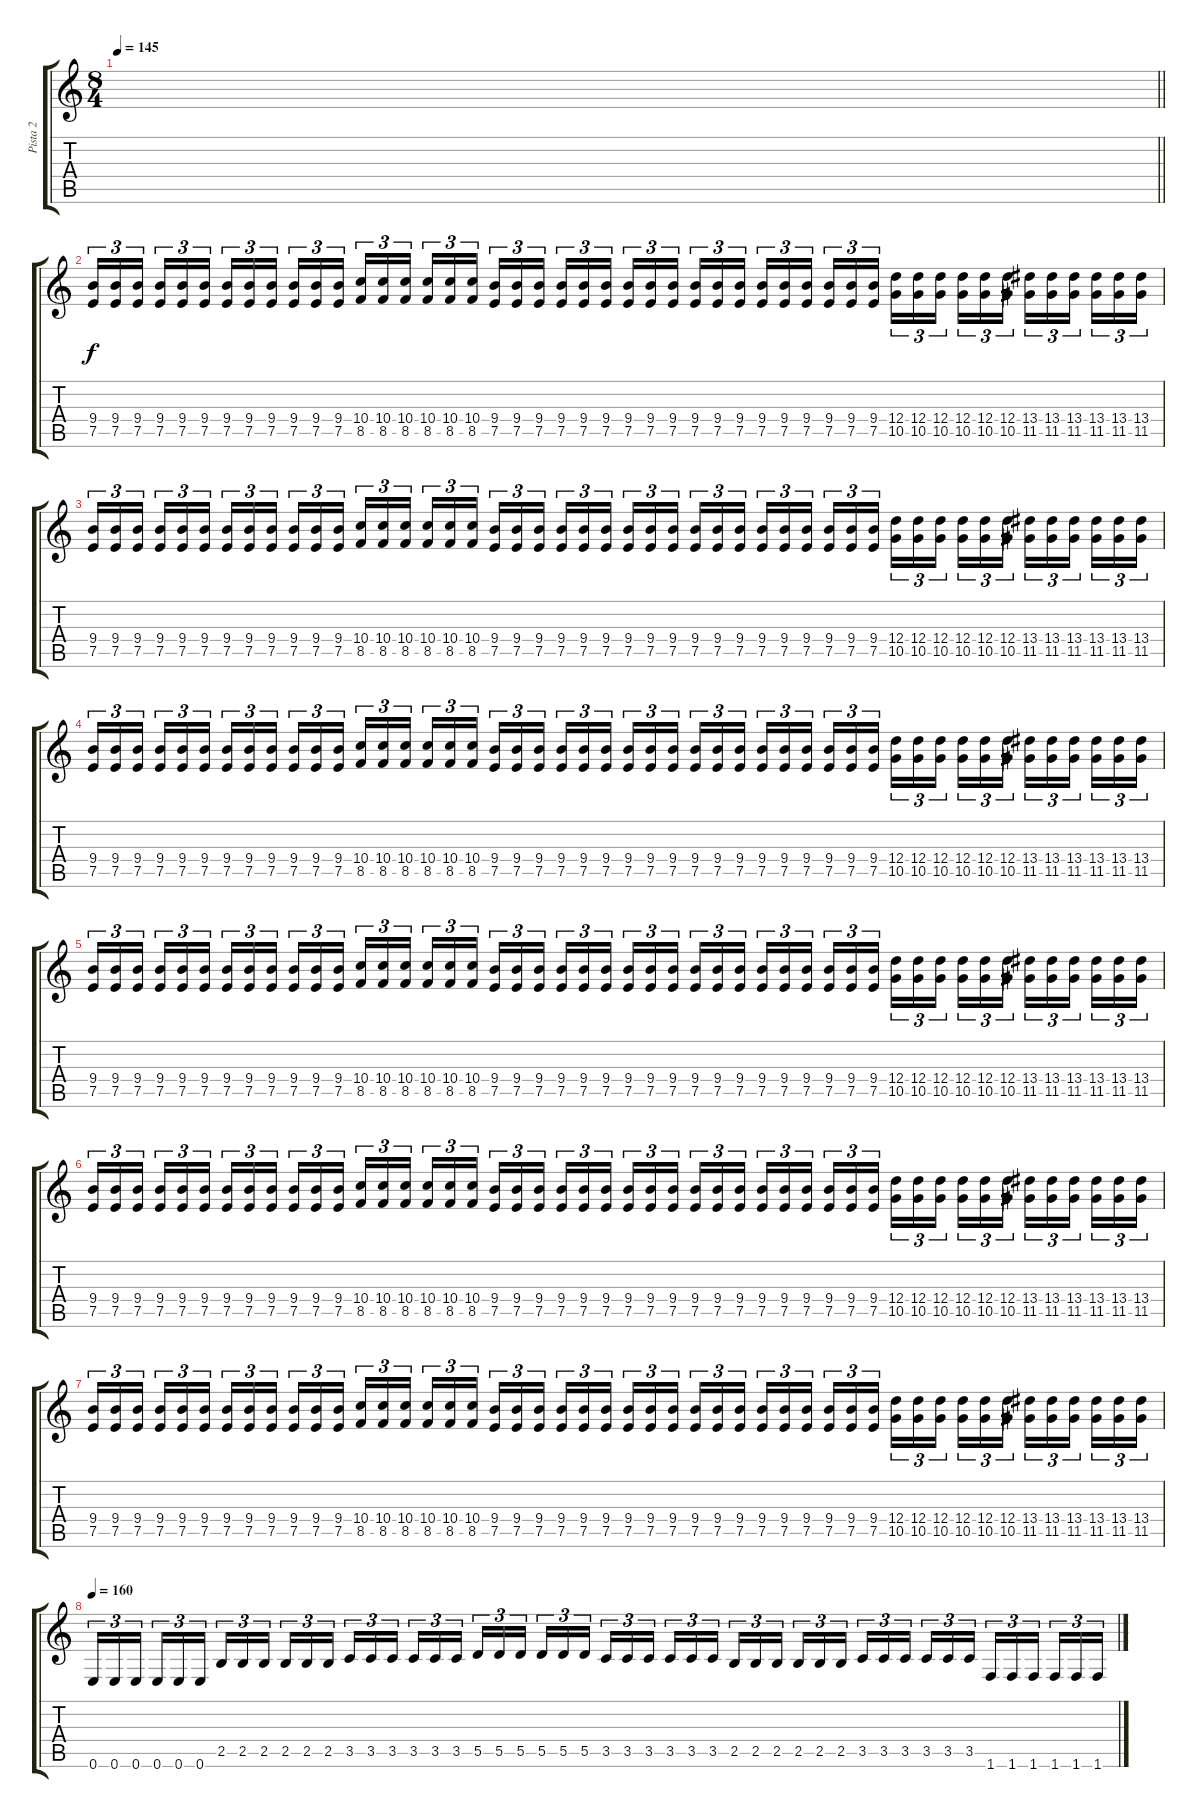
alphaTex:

\track ("Pista 2" "Pista 2") {instrument distortionguitar}
\staff {score tabs}
\tuning (E4 B3 G3 D3 A2 E2) {hide}
\ts (8 4)
\tempo 145
\clef g2
\barLineRight lightlight
\ks c
|
(9.4 7.5).16{tu (3 2)} (9.4 7.5).16{tu (3 2)} (9.4 7.5).16{tu (3 2) beam splitsecondary} (9.4 7.5).16{tu (3 2)} (9.4 7.5).16{tu (3 2)} (9.4 7.5).16{tu (3 2)} (9.4 7.5).16{tu (3 2)} (9.4 7.5).16{tu (3 2)} (9.4 7.5).16{tu (3 2) beam splitsecondary} (9.4 7.5).16{tu (3 2)} (9.4 7.5).16{tu (3 2)} (9.4 7.5).16{tu (3 2)} (10.4 8.5).16{tu (3 2)} (10.4 8.5).16{tu (3 2)} (10.4 8.5).16{tu (3 2) beam splitsecondary} (10.4 8.5).16{tu (3 2)} (10.4 8.5).16{tu (3 2)} (10.4 8.5).16{tu (3 2)} (9.4 7.5).16{tu (3 2)} (9.4 7.5).16{tu (3 2)} (9.4 7.5).16{tu (3 2) beam splitsecondary} (9.4 7.5).16{tu (3 2)} (9.4 7.5).16{tu (3 2)} (9.4 7.5).16{tu (3 2)} (9.4 7.5).16{tu (3 2)} (9.4 7.5).16{tu (3 2)} (9.4 7.5).16{tu (3 2) beam splitsecondary} (9.4 7.5).16{tu (3 2)} (9.4 7.5).16{tu (3 2)} (9.4 7.5).16{tu (3 2)} (9.4 7.5).16{tu (3 2)} (9.4 7.5).16{tu (3 2)} (9.4 7.5).16{tu (3 2) beam splitsecondary} (9.4 7.5).16{tu (3 2)} (9.4 7.5).16{tu (3 2)} (9.4 7.5).16{tu (3 2)} (12.4 10.5).16{tu (3 2)} (12.4 10.5).16{tu (3 2)} (12.4 10.5).16{tu (3 2) beam splitsecondary} (12.4 10.5).16{tu (3 2)} (12.4 10.5).16{tu (3 2)} (12.4 10.5).16{tu (3 2)} (13.4 11.5).16{tu (3 2)} (13.4 11.5).16{tu (3 2)} (13.4 11.5).16{tu (3 2) beam splitsecondary} (13.4 11.5).16{tu (3 2)} (13.4 11.5).16{tu (3 2)} (13.4 11.5).16{tu (3 2)} |
(9.4 7.5).16{tu (3 2)} (9.4 7.5).16{tu (3 2)} (9.4 7.5).16{tu (3 2) beam splitsecondary} (9.4 7.5).16{tu (3 2)} (9.4 7.5).16{tu (3 2)} (9.4 7.5).16{tu (3 2)} (9.4 7.5).16{tu (3 2)} (9.4 7.5).16{tu (3 2)} (9.4 7.5).16{tu (3 2) beam splitsecondary} (9.4 7.5).16{tu (3 2)} (9.4 7.5).16{tu (3 2)} (9.4 7.5).16{tu (3 2)} (10.4 8.5).16{tu (3 2)} (10.4 8.5).16{tu (3 2)} (10.4 8.5).16{tu (3 2) beam splitsecondary} (10.4 8.5).16{tu (3 2)} (10.4 8.5).16{tu (3 2)} (10.4 8.5).16{tu (3 2)} (9.4 7.5).16{tu (3 2)} (9.4 7.5).16{tu (3 2)} (9.4 7.5).16{tu (3 2) beam splitsecondary} (9.4 7.5).16{tu (3 2)} (9.4 7.5).16{tu (3 2)} (9.4 7.5).16{tu (3 2)} (9.4 7.5).16{tu (3 2)} (9.4 7.5).16{tu (3 2)} (9.4 7.5).16{tu (3 2) beam splitsecondary} (9.4 7.5).16{tu (3 2)} (9.4 7.5).16{tu (3 2)} (9.4 7.5).16{tu (3 2)} (9.4 7.5).16{tu (3 2)} (9.4 7.5).16{tu (3 2)} (9.4 7.5).16{tu (3 2) beam splitsecondary} (9.4 7.5).16{tu (3 2)} (9.4 7.5).16{tu (3 2)} (9.4 7.5).16{tu (3 2)} (12.4 10.5).16{tu (3 2)} (12.4 10.5).16{tu (3 2)} (12.4 10.5).16{tu (3 2) beam splitsecondary} (12.4 10.5).16{tu (3 2)} (12.4 10.5).16{tu (3 2)} (12.4 10.5).16{tu (3 2)} (13.4 11.5).16{tu (3 2)} (13.4 11.5).16{tu (3 2)} (13.4 11.5).16{tu (3 2) beam splitsecondary} (13.4 11.5).16{tu (3 2)} (13.4 11.5).16{tu (3 2)} (13.4 11.5).16{tu (3 2)} |
(9.4 7.5).16{tu (3 2)} (9.4 7.5).16{tu (3 2)} (9.4 7.5).16{tu (3 2) beam splitsecondary} (9.4 7.5).16{tu (3 2)} (9.4 7.5).16{tu (3 2)} (9.4 7.5).16{tu (3 2)} (9.4 7.5).16{tu (3 2)} (9.4 7.5).16{tu (3 2)} (9.4 7.5).16{tu (3 2) beam splitsecondary} (9.4 7.5).16{tu (3 2)} (9.4 7.5).16{tu (3 2)} (9.4 7.5).16{tu (3 2)} (10.4 8.5).16{tu (3 2)} (10.4 8.5).16{tu (3 2)} (10.4 8.5).16{tu (3 2) beam splitsecondary} (10.4 8.5).16{tu (3 2)} (10.4 8.5).16{tu (3 2)} (10.4 8.5).16{tu (3 2)} (9.4 7.5).16{tu (3 2)} (9.4 7.5).16{tu (3 2)} (9.4 7.5).16{tu (3 2) beam splitsecondary} (9.4 7.5).16{tu (3 2)} (9.4 7.5).16{tu (3 2)} (9.4 7.5).16{tu (3 2)} (9.4 7.5).16{tu (3 2)} (9.4 7.5).16{tu (3 2)} (9.4 7.5).16{tu (3 2) beam splitsecondary} (9.4 7.5).16{tu (3 2)} (9.4 7.5).16{tu (3 2)} (9.4 7.5).16{tu (3 2)} (9.4 7.5).16{tu (3 2)} (9.4 7.5).16{tu (3 2)} (9.4 7.5).16{tu (3 2) beam splitsecondary} (9.4 7.5).16{tu (3 2)} (9.4 7.5).16{tu (3 2)} (9.4 7.5).16{tu (3 2)} (12.4 10.5).16{tu (3 2)} (12.4 10.5).16{tu (3 2)} (12.4 10.5).16{tu (3 2) beam splitsecondary} (12.4 10.5).16{tu (3 2)} (12.4 10.5).16{tu (3 2)} (12.4 10.5).16{tu (3 2)} (13.4 11.5).16{tu (3 2)} (13.4 11.5).16{tu (3 2)} (13.4 11.5).16{tu (3 2) beam splitsecondary} (13.4 11.5).16{tu (3 2)} (13.4 11.5).16{tu (3 2)} (13.4 11.5).16{tu (3 2)} |
(9.4 7.5).16{tu (3 2)} (9.4 7.5).16{tu (3 2)} (9.4 7.5).16{tu (3 2) beam splitsecondary} (9.4 7.5).16{tu (3 2)} (9.4 7.5).16{tu (3 2)} (9.4 7.5).16{tu (3 2)} (9.4 7.5).16{tu (3 2)} (9.4 7.5).16{tu (3 2)} (9.4 7.5).16{tu (3 2) beam splitsecondary} (9.4 7.5).16{tu (3 2)} (9.4 7.5).16{tu (3 2)} (9.4 7.5).16{tu (3 2)} (10.4 8.5).16{tu (3 2)} (10.4 8.5).16{tu (3 2)} (10.4 8.5).16{tu (3 2) beam splitsecondary} (10.4 8.5).16{tu (3 2)} (10.4 8.5).16{tu (3 2)} (10.4 8.5).16{tu (3 2)} (9.4 7.5).16{tu (3 2)} (9.4 7.5).16{tu (3 2)} (9.4 7.5).16{tu (3 2) beam splitsecondary} (9.4 7.5).16{tu (3 2)} (9.4 7.5).16{tu (3 2)} (9.4 7.5).16{tu (3 2)} (9.4 7.5).16{tu (3 2)} (9.4 7.5).16{tu (3 2)} (9.4 7.5).16{tu (3 2) beam splitsecondary} (9.4 7.5).16{tu (3 2)} (9.4 7.5).16{tu (3 2)} (9.4 7.5).16{tu (3 2)} (9.4 7.5).16{tu (3 2)} (9.4 7.5).16{tu (3 2)} (9.4 7.5).16{tu (3 2) beam splitsecondary} (9.4 7.5).16{tu (3 2)} (9.4 7.5).16{tu (3 2)} (9.4 7.5).16{tu (3 2)} (12.4 10.5).16{tu (3 2)} (12.4 10.5).16{tu (3 2)} (12.4 10.5).16{tu (3 2) beam splitsecondary} (12.4 10.5).16{tu (3 2)} (12.4 10.5).16{tu (3 2)} (12.4 10.5).16{tu (3 2)} (13.4 11.5).16{tu (3 2)} (13.4 11.5).16{tu (3 2)} (13.4 11.5).16{tu (3 2) beam splitsecondary} (13.4 11.5).16{tu (3 2)} (13.4 11.5).16{tu (3 2)} (13.4 11.5).16{tu (3 2)} |
(9.4 7.5).16{tu (3 2)} (9.4 7.5).16{tu (3 2)} (9.4 7.5).16{tu (3 2) beam splitsecondary} (9.4 7.5).16{tu (3 2)} (9.4 7.5).16{tu (3 2)} (9.4 7.5).16{tu (3 2)} (9.4 7.5).16{tu (3 2)} (9.4 7.5).16{tu (3 2)} (9.4 7.5).16{tu (3 2) beam splitsecondary} (9.4 7.5).16{tu (3 2)} (9.4 7.5).16{tu (3 2)} (9.4 7.5).16{tu (3 2)} (10.4 8.5).16{tu (3 2)} (10.4 8.5).16{tu (3 2)} (10.4 8.5).16{tu (3 2) beam splitsecondary} (10.4 8.5).16{tu (3 2)} (10.4 8.5).16{tu (3 2)} (10.4 8.5).16{tu (3 2)} (9.4 7.5).16{tu (3 2)} (9.4 7.5).16{tu (3 2)} (9.4 7.5).16{tu (3 2) beam splitsecondary} (9.4 7.5).16{tu (3 2)} (9.4 7.5).16{tu (3 2)} (9.4 7.5).16{tu (3 2)} (9.4 7.5).16{tu (3 2)} (9.4 7.5).16{tu (3 2)} (9.4 7.5).16{tu (3 2) beam splitsecondary} (9.4 7.5).16{tu (3 2)} (9.4 7.5).16{tu (3 2)} (9.4 7.5).16{tu (3 2)} (9.4 7.5).16{tu (3 2)} (9.4 7.5).16{tu (3 2)} (9.4 7.5).16{tu (3 2) beam splitsecondary} (9.4 7.5).16{tu (3 2)} (9.4 7.5).16{tu (3 2)} (9.4 7.5).16{tu (3 2)} (12.4 10.5).16{tu (3 2)} (12.4 10.5).16{tu (3 2)} (12.4 10.5).16{tu (3 2) beam splitsecondary} (12.4 10.5).16{tu (3 2)} (12.4 10.5).16{tu (3 2)} (12.4 10.5).16{tu (3 2)} (13.4 11.5).16{tu (3 2)} (13.4 11.5).16{tu (3 2)} (13.4 11.5).16{tu (3 2) beam splitsecondary} (13.4 11.5).16{tu (3 2)} (13.4 11.5).16{tu (3 2)} (13.4 11.5).16{tu (3 2)} |
(9.4 7.5).16{tu (3 2)} (9.4 7.5).16{tu (3 2)} (9.4 7.5).16{tu (3 2) beam splitsecondary} (9.4 7.5).16{tu (3 2)} (9.4 7.5).16{tu (3 2)} (9.4 7.5).16{tu (3 2)} (9.4 7.5).16{tu (3 2)} (9.4 7.5).16{tu (3 2)} (9.4 7.5).16{tu (3 2) beam splitsecondary} (9.4 7.5).16{tu (3 2)} (9.4 7.5).16{tu (3 2)} (9.4 7.5).16{tu (3 2)} (10.4 8.5).16{tu (3 2)} (10.4 8.5).16{tu (3 2)} (10.4 8.5).16{tu (3 2) beam splitsecondary} (10.4 8.5).16{tu (3 2)} (10.4 8.5).16{tu (3 2)} (10.4 8.5).16{tu (3 2)} (9.4 7.5).16{tu (3 2)} (9.4 7.5).16{tu (3 2)} (9.4 7.5).16{tu (3 2) beam splitsecondary} (9.4 7.5).16{tu (3 2)} (9.4 7.5).16{tu (3 2)} (9.4 7.5).16{tu (3 2)} (9.4 7.5).16{tu (3 2)} (9.4 7.5).16{tu (3 2)} (9.4 7.5).16{tu (3 2) beam splitsecondary} (9.4 7.5).16{tu (3 2)} (9.4 7.5).16{tu (3 2)} (9.4 7.5).16{tu (3 2)} (9.4 7.5).16{tu (3 2)} (9.4 7.5).16{tu (3 2)} (9.4 7.5).16{tu (3 2) beam splitsecondary} (9.4 7.5).16{tu (3 2)} (9.4 7.5).16{tu (3 2)} (9.4 7.5).16{tu (3 2)} (12.4 10.5).16{tu (3 2)} (12.4 10.5).16{tu (3 2)} (12.4 10.5).16{tu (3 2) beam splitsecondary} (12.4 10.5).16{tu (3 2)} (12.4 10.5).16{tu (3 2)} (12.4 10.5).16{tu (3 2)} (13.4 11.5).16{tu (3 2)} (13.4 11.5).16{tu (3 2)} (13.4 11.5).16{tu (3 2) beam splitsecondary} (13.4 11.5).16{tu (3 2)} (13.4 11.5).16{tu (3 2)} (13.4 11.5).16{tu (3 2)} |
\tempo 160
0.6.16{tu (3 2)} 0.6.16{tu (3 2)} 0.6.16{tu (3 2) beam splitsecondary} 0.6.16{tu (3 2)} 0.6.16{tu (3 2)} 0.6.16{tu (3 2)} 2.5.16{tu (3 2)} 2.5.16{tu (3 2)} 2.5.16{tu (3 2) beam splitsecondary} 2.5.16{tu (3 2)} 2.5.16{tu (3 2)} 2.5.16{tu (3 2)} 3.5.16{tu (3 2)} 3.5.16{tu (3 2)} 3.5.16{tu (3 2) beam splitsecondary} 3.5.16{tu (3 2)} 3.5.16{tu (3 2)} 3.5.16{tu (3 2)} 5.5.16{tu (3 2)} 5.5.16{tu (3 2)} 5.5.16{tu (3 2) beam splitsecondary} 5.5.16{tu (3 2)} 5.5.16{tu (3 2)} 5.5.16{tu (3 2)} 3.5.16{tu (3 2)} 3.5.16{tu (3 2)} 3.5.16{tu (3 2) beam splitsecondary} 3.5.16{tu (3 2)} 3.5.16{tu (3 2)} 3.5.16{tu (3 2)} 2.5.16{tu (3 2)} 2.5.16{tu (3 2)} 2.5.16{tu (3 2) beam splitsecondary} 2.5.16{tu (3 2)} 2.5.16{tu (3 2)} 2.5.16{tu (3 2)} 3.5.16{tu (3 2)} 3.5.16{tu (3 2)} 3.5.16{tu (3 2) beam splitsecondary} 3.5.16{tu (3 2)} 3.5.16{tu (3 2)} 3.5.16{tu (3 2)} 1.6.16{tu (3 2)} 1.6.16{tu (3 2)} 1.6.16{tu (3 2) beam splitsecondary} 1.6.16{tu (3 2)} 1.6.16{tu (3 2)} 1.6.16{tu (3 2)}
